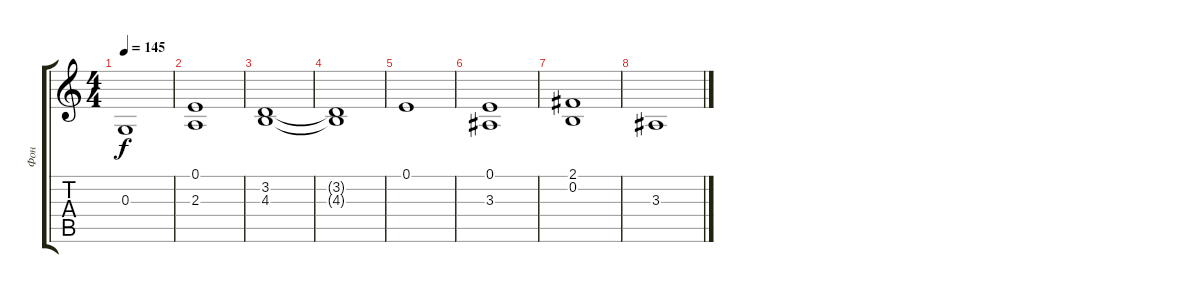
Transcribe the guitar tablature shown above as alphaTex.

\track ("Фон" "Фон") {instrument stringensemble1}
\staff {score tabs}
\tuning (E4 B3 G3 D3 A2 E2) {hide}
\ts (4 4)
\tempo 145
\clef g2
\ks c
0.3.1{dy f} |
(0.1 2.3).1 |
(3.2 4.3).1 |
(3.2{t} 4.3{t}).1 |
0.1.1 |
(0.1 3.3).1 |
(2.1 0.2).1 |
3.3.1
